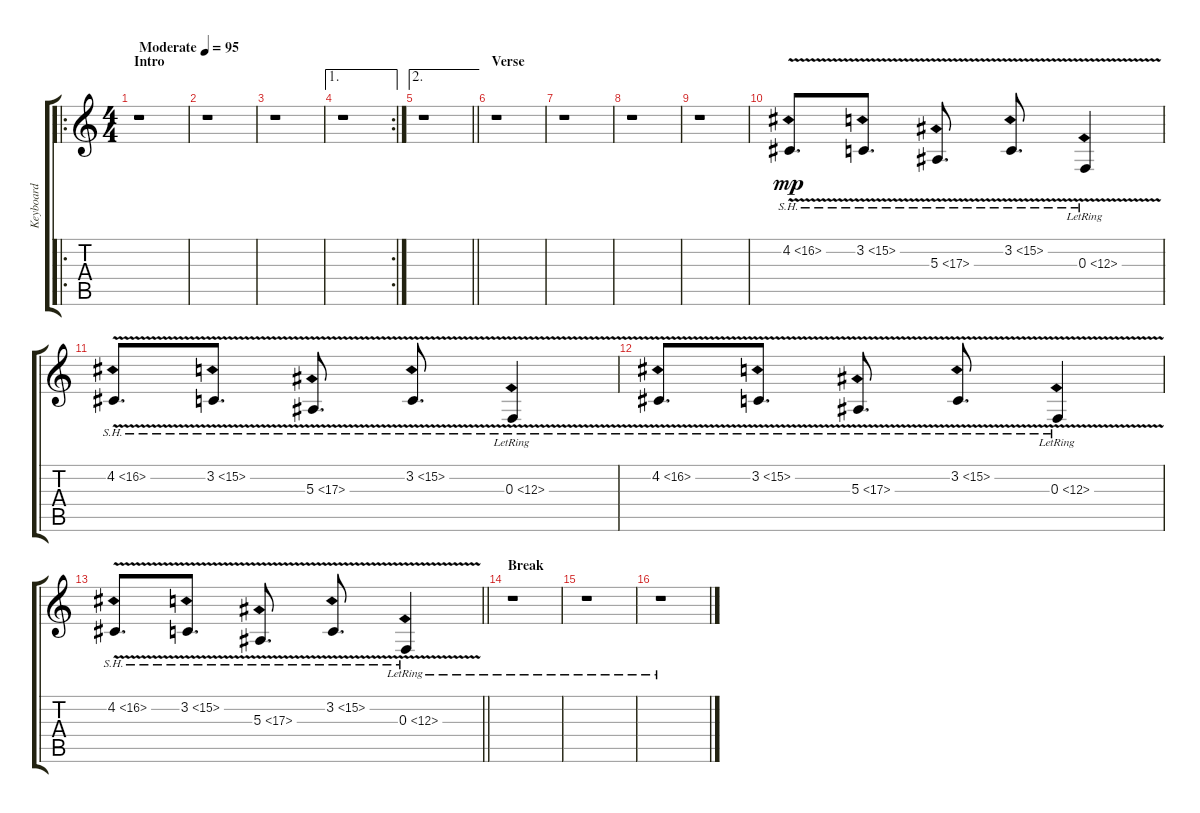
\track ("Keyboard" "Keyboard") {instrument lead1square}
\staff {score tabs}
\tuning (D4 A3 F3 C3 G2 C2) {hide}
\ro
\ts (4 4)
\section ("" "Intro")
\tempo (95 "Moderate")
\clef g2
\ks c
r.1{dy mp instrument lead1square} |
r.1 |
r.1 |
\ae 1
\rc 2
r.1 |
\ae 2
\barLineRight lightlight
r.1 |
\section ("" "Verse")
r.1 |
r.1 |
r.1 |
r.1 |
4.2{sh 12 v}.8{d} 3.2{sh 12 v}.8{d} 5.3{sh 12 v}.8{d} 3.2{sh 12 v}.8{d} 0.3{sh 12 v lr}.4 |
4.2{sh 12 v}.8{d} 3.2{sh 12 v}.8{d} 5.3{sh 12 v}.8{d} 3.2{sh 12 v}.8{d} 0.3{sh 12 v lr}.4 |
4.2{sh 12 v}.8{d} 3.2{sh 12 v}.8{d} 5.3{sh 12 v}.8{d} 3.2{sh 12 v}.8{d} 0.3{sh 12 v lr}.4 |
\barLineRight lightlight
4.2{sh 12 v}.8{d} 3.2{sh 12 v}.8{d} 5.3{sh 12 v}.8{d} 3.2{sh 12 v}.8{d} 0.3{sh 12 v lr}.4 |
\section ("" "Break")
r.1 |
r.1 |
r.1
